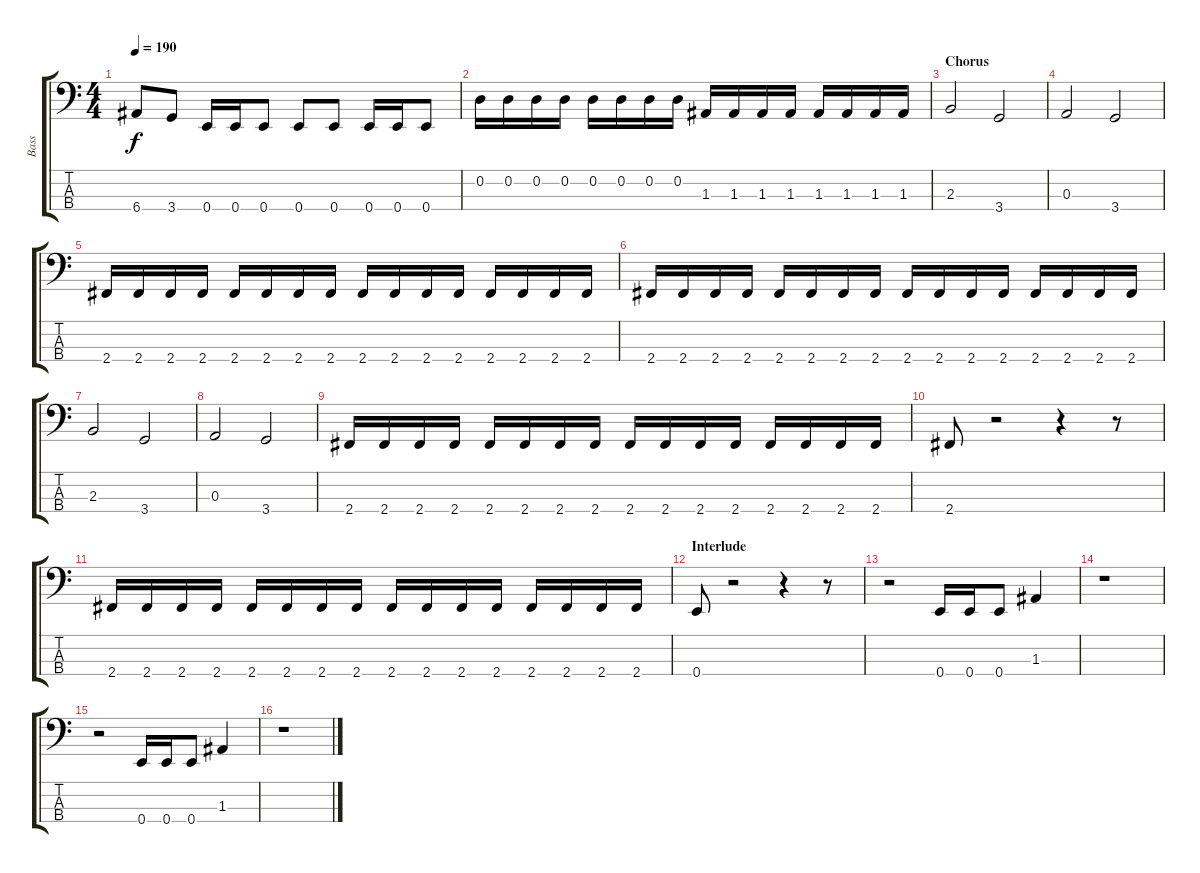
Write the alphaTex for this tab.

\track ("Bass" "Bass") {instrument electricbassfinger}
\staff {score tabs}
\tuning (G2 D2 A1 E1) {hide}
\ts (4 4)
\tempo 190
\clef f4
\ks c
6.4.8{dy f} 3.4.8 0.4.16 0.4.16 0.4.8 0.4.8 0.4.8 0.4.16 0.4.16 0.4.8 |
0.2.16 0.2.16 0.2.16 0.2.16 0.2.16 0.2.16 0.2.16 0.2.16 1.3.16 1.3.16 1.3.16 1.3.16 1.3.16 1.3.16 1.3.16 1.3.16 |
\section ("" "Chorus")
2.3.2 3.4.2 |
0.3.2 3.4.2 |
2.4.16 2.4.16 2.4.16 2.4.16 2.4.16 2.4.16 2.4.16 2.4.16 2.4.16 2.4.16 2.4.16 2.4.16 2.4.16 2.4.16 2.4.16 2.4.16 |
2.4.16 2.4.16 2.4.16 2.4.16 2.4.16 2.4.16 2.4.16 2.4.16 2.4.16 2.4.16 2.4.16 2.4.16 2.4.16 2.4.16 2.4.16 2.4.16 |
2.3.2 3.4.2 |
0.3.2 3.4.2 |
2.4.16 2.4.16 2.4.16 2.4.16 2.4.16 2.4.16 2.4.16 2.4.16 2.4.16 2.4.16 2.4.16 2.4.16 2.4.16 2.4.16 2.4.16 2.4.16 |
2.4.8 r.2 r.4 r.8 |
2.4.16 2.4.16 2.4.16 2.4.16 2.4.16 2.4.16 2.4.16 2.4.16 2.4.16 2.4.16 2.4.16 2.4.16 2.4.16 2.4.16 2.4.16 2.4.16 |
\section ("" "Interlude")
0.4.8 r.2 r.4 r.8 |
r.2 0.4.16 0.4.16 0.4.8 1.3.4 |
r.1 |
r.2 0.4.16 0.4.16 0.4.8 1.3.4 |
r.1
